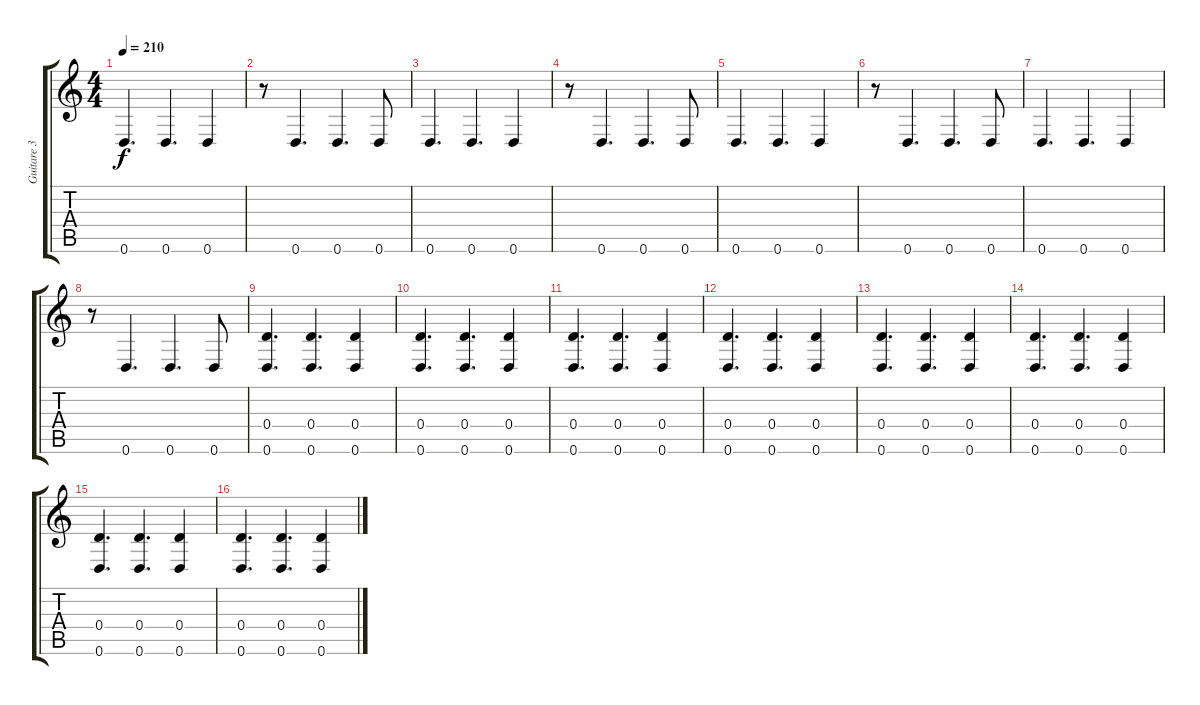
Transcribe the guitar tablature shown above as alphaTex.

\track ("Guitare 3" "Guitare 3") {instrument acousticguitarsteel}
\staff {score tabs}
\tuning (E4 B3 G3 D3 A2 D2) {hide}
\ts (4 4)
\tempo 210
\clef g2
\ks c
0.6.4{d dy f} 0.6.4{d} 0.6.4 |
r.8 0.6.4{d} 0.6.4{d} 0.6.8 |
0.6.4{d} 0.6.4{d} 0.6.4 |
r.8 0.6.4{d} 0.6.4{d} 0.6.8 |
0.6.4{d} 0.6.4{d} 0.6.4 |
r.8 0.6.4{d} 0.6.4{d} 0.6.8 |
0.6.4{d} 0.6.4{d} 0.6.4 |
r.8 0.6.4{d} 0.6.4{d} 0.6.8 |
(0.4 0.6).4{d} (0.4 0.6).4{d} (0.4 0.6).4 |
(0.4 0.6).4{d} (0.4 0.6).4{d} (0.4 0.6).4 |
(0.4 0.6).4{d} (0.4 0.6).4{d} (0.4 0.6).4 |
(0.4 0.6).4{d} (0.4 0.6).4{d} (0.4 0.6).4 |
(0.4 0.6).4{d} (0.4 0.6).4{d} (0.4 0.6).4 |
(0.4 0.6).4{d} (0.4 0.6).4{d} (0.4 0.6).4 |
(0.4 0.6).4{d} (0.4 0.6).4{d} (0.4 0.6).4 |
(0.4 0.6).4{d} (0.4 0.6).4{d} (0.4 0.6).4
